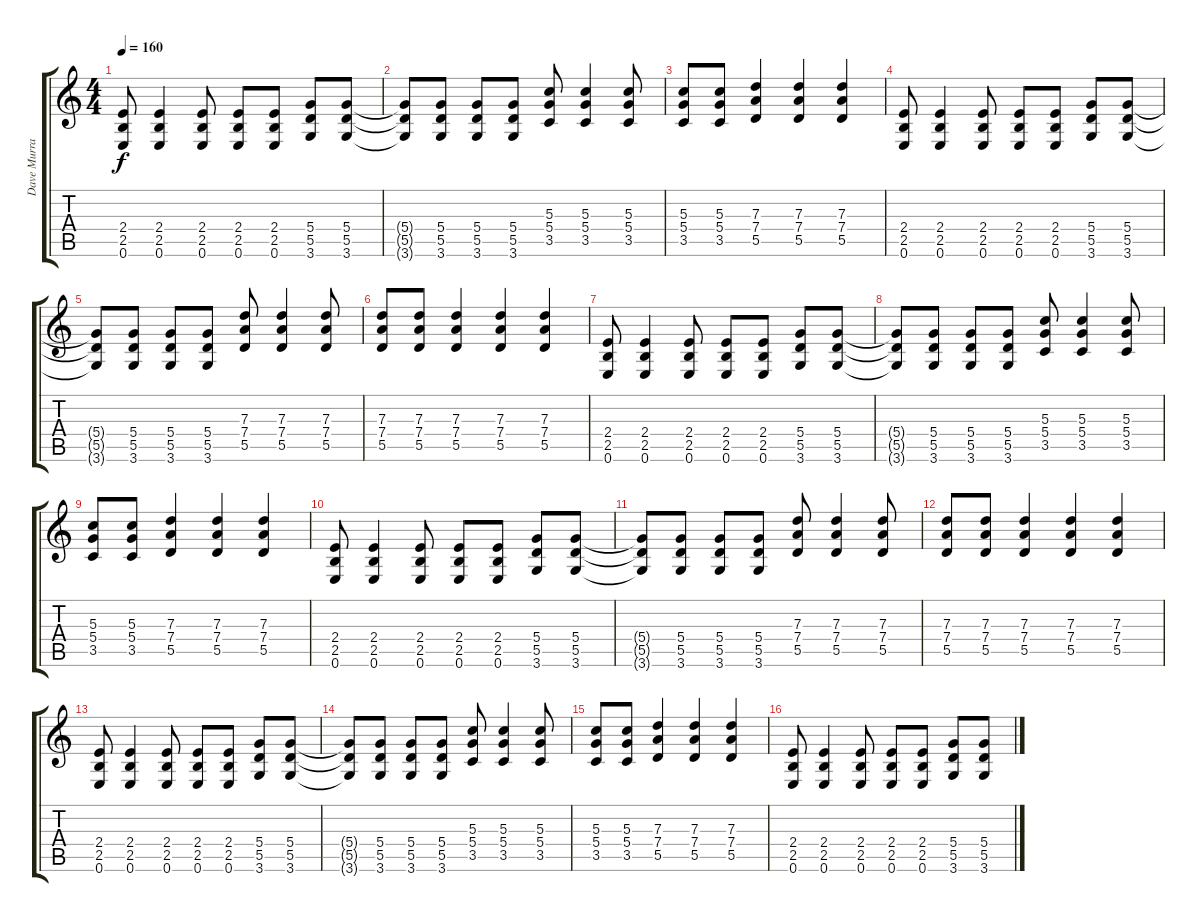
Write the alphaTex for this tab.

\track ("Dave Murray" "Dave Murra") {instrument electricguitarjazz}
\staff {score tabs}
\tuning (E4 B3 G3 D3 A2 E2) {hide}
\ts (4 4)
\tempo 160
\clef g2
\ks c
(2.4 2.5 0.6).8{dy f volume 14 instrument distortionguitar} (2.4 2.5 0.6).4 (2.4 2.5 0.6).8 (2.4 2.5 0.6).8 (2.4 2.5 0.6).8 (5.4 5.5 3.6).8 (5.4 5.5 3.6).8 |
(5.4{t} 5.5{t} 3.6{t}).8 (5.4 5.5 3.6).8 (5.4 5.5 3.6).8 (5.4 5.5 3.6).8 (5.3 5.4 3.5).8 (5.3 5.4 3.5).4 (5.3 5.4 3.5).8 |
(5.3 5.4 3.5).8 (5.3 5.4 3.5).8 (7.3 7.4 5.5).4 (7.3 7.4 5.5).4 (7.3 7.4 5.5).4 |
(2.4 2.5 0.6).8 (2.4 2.5 0.6).4 (2.4 2.5 0.6).8 (2.4 2.5 0.6).8 (2.4 2.5 0.6).8 (5.4 5.5 3.6).8 (5.4 5.5 3.6).8 |
(5.4{t} 5.5{t} 3.6{t}).8 (5.4 5.5 3.6).8 (5.4 5.5 3.6).8 (5.4 5.5 3.6).8 (7.3 7.4 5.5).8 (7.3 7.4 5.5).4 (7.3 7.4 5.5).8 |
(7.3 7.4 5.5).8 (7.3 7.4 5.5).8 (7.3 7.4 5.5).4 (7.3 7.4 5.5).4 (7.3 7.4 5.5).4 |
(2.4 2.5 0.6).8 (2.4 2.5 0.6).4 (2.4 2.5 0.6).8 (2.4 2.5 0.6).8 (2.4 2.5 0.6).8 (5.4 5.5 3.6).8 (5.4 5.5 3.6).8 |
(5.4{t} 5.5{t} 3.6{t}).8 (5.4 5.5 3.6).8 (5.4 5.5 3.6).8 (5.4 5.5 3.6).8 (5.3 5.4 3.5).8 (5.3 5.4 3.5).4 (5.3 5.4 3.5).8 |
(5.3 5.4 3.5).8 (5.3 5.4 3.5).8 (7.3 7.4 5.5).4 (7.3 7.4 5.5).4 (7.3 7.4 5.5).4 |
(2.4 2.5 0.6).8 (2.4 2.5 0.6).4 (2.4 2.5 0.6).8 (2.4 2.5 0.6).8 (2.4 2.5 0.6).8 (5.4 5.5 3.6).8 (5.4 5.5 3.6).8 |
(5.4{t} 5.5{t} 3.6{t}).8 (5.4 5.5 3.6).8 (5.4 5.5 3.6).8 (5.4 5.5 3.6).8 (7.3 7.4 5.5).8 (7.3 7.4 5.5).4 (7.3 7.4 5.5).8 |
(7.3 7.4 5.5).8 (7.3 7.4 5.5).8 (7.3 7.4 5.5).4 (7.3 7.4 5.5).4 (7.3 7.4 5.5).4 |
(2.4 2.5 0.6).8 (2.4 2.5 0.6).4 (2.4 2.5 0.6).8 (2.4 2.5 0.6).8 (2.4 2.5 0.6).8 (5.4 5.5 3.6).8 (5.4 5.5 3.6).8 |
(5.4{t} 5.5{t} 3.6{t}).8 (5.4 5.5 3.6).8 (5.4 5.5 3.6).8 (5.4 5.5 3.6).8 (5.3 5.4 3.5).8 (5.3 5.4 3.5).4 (5.3 5.4 3.5).8 |
(5.3 5.4 3.5).8 (5.3 5.4 3.5).8 (7.3 7.4 5.5).4 (7.3 7.4 5.5).4 (7.3 7.4 5.5).4 |
(2.4 2.5 0.6).8 (2.4 2.5 0.6).4 (2.4 2.5 0.6).8 (2.4 2.5 0.6).8 (2.4 2.5 0.6).8 (5.4 5.5 3.6).8 (5.4 5.5 3.6).8
